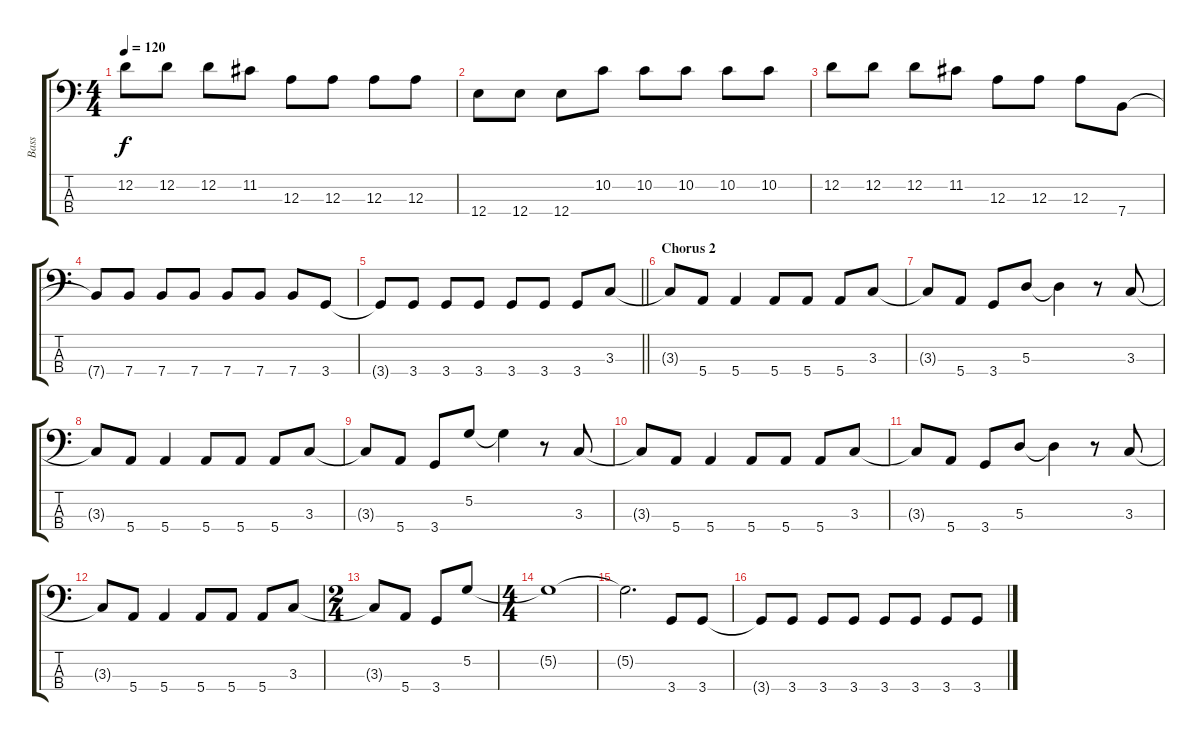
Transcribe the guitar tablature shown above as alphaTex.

\track ("Bass" "Bass") {instrument electricbassfinger}
\staff {score tabs}
\tuning (G2 D2 A1 E1) {hide}
\ts (4 4)
\tempo 120
\clef f4
\ks c
12.2.8{dy f} 12.2.8 12.2.8 11.2.8 12.3.8 12.3.8 12.3.8 12.3.8 |
12.4.8 12.4.8 12.4.8 10.2.8 10.2.8 10.2.8 10.2.8 10.2.8 |
12.2.8 12.2.8 12.2.8 11.2.8 12.3.8 12.3.8 12.3.8 7.4.8 |
7.4{t}.8 7.4.8 7.4.8 7.4.8 7.4.8 7.4.8 7.4.8 3.4.8 |
\barLineRight lightlight
3.4{t}.8 3.4.8 3.4.8 3.4.8 3.4.8 3.4.8 3.4.8 3.3.8 |
\section ("" "Chorus 2")
3.3{t}.8 5.4.8 5.4.4 5.4.8 5.4.8 5.4.8 3.3.8 |
3.3{t}.8 5.4.8 3.4.8 5.3.8 5.3{t}.4 r.8 3.3.8 |
3.3{t}.8 5.4.8 5.4.4 5.4.8 5.4.8 5.4.8 3.3.8 |
3.3{t}.8 5.4.8 3.4.8 5.2.8 5.2{t}.4 r.8 3.3.8 |
3.3{t}.8 5.4.8 5.4.4 5.4.8 5.4.8 5.4.8 3.3.8 |
3.3{t}.8 5.4.8 3.4.8 5.3.8 5.3{t}.4 r.8 3.3.8 |
3.3{t}.8 5.4.8 5.4.4 5.4.8 5.4.8 5.4.8 3.3.8 |
\ts (2 4)
3.3{t}.8 5.4.8 3.4.8 5.2.8 |
\ts (4 4)
5.2{t}.1 |
5.2{t}.2{d} 3.4.8 3.4.8 |
3.4{t}.8 3.4.8 3.4.8 3.4.8 3.4.8 3.4.8 3.4.8 3.4.8
